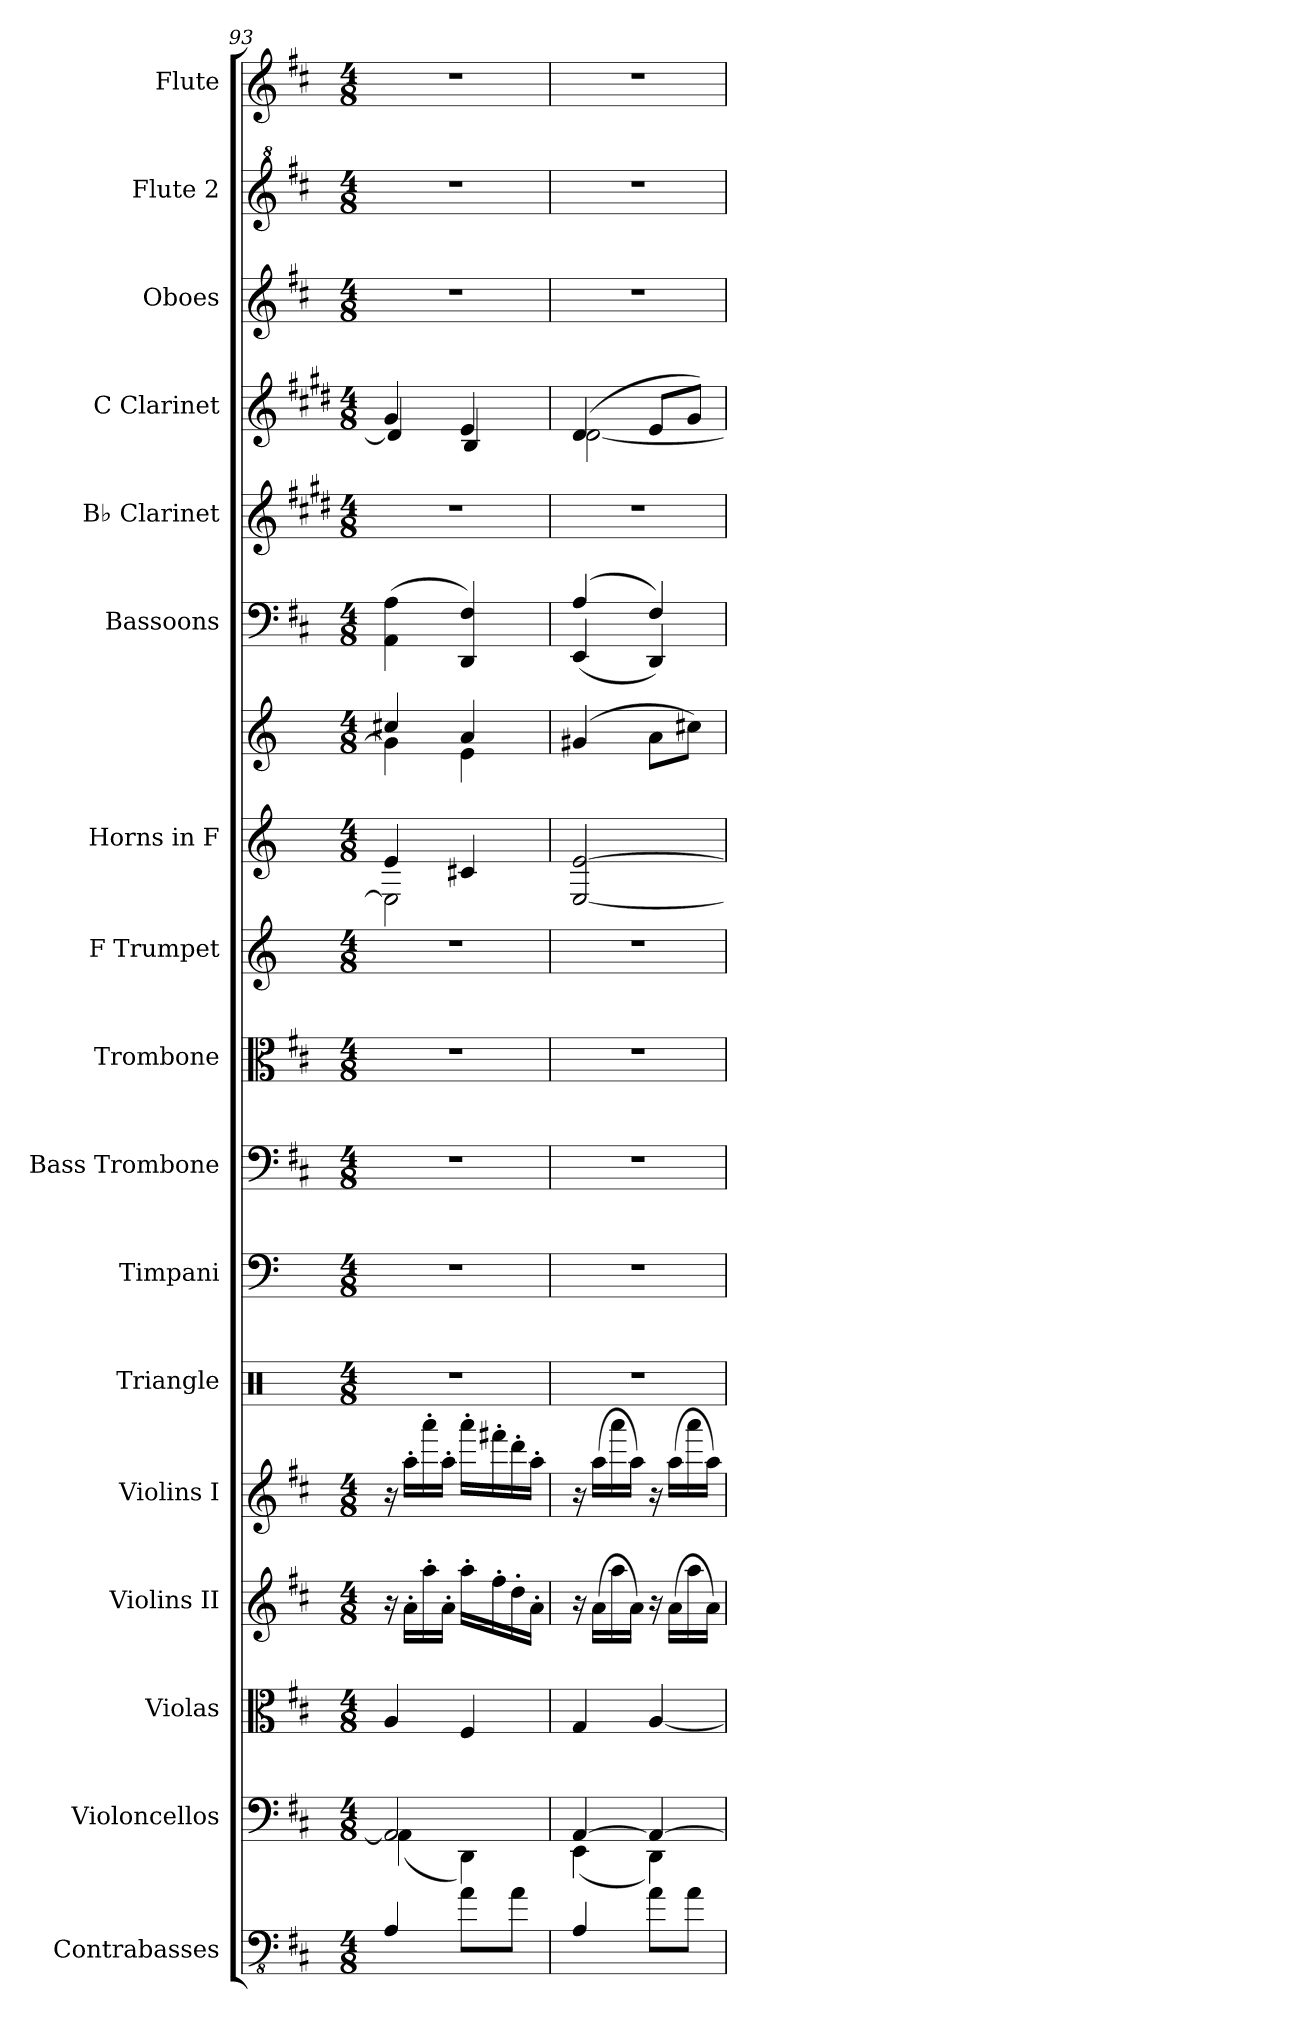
**kern	**kern	**kern	**kern	**kern	**kern	**kern	**kern	**kern	**kern	**kern	**kern	**kern	**kern	**kern	**kern	**kern	**kern
*part17	*part16	*part15	*part14	*part13	*part12	*part11	*part10	*part9	*part8	*part7	*part7	*part6	*part5	*part4	*part3	*part2	*part1
*staff18	*staff17	*staff16	*staff15	*staff14	*staff13	*staff12	*staff11	*staff10	*staff9	*staff8	*staff7	*staff6	*staff5	*staff4	*staff3	*staff2	*staff1
*I"Contrabasses	*I"Violoncellos	*I"Violas	*I"Violins II	*I"Violins I	*I"Triangle	*I"Timpani	*I"Bass Trombone	*I"Trombone	*I"F Trumpet	*I"Horns in F	*	*I"Bassoons	*I"B♭ Clarinet	*I"C Clarinet	*I"Oboes	*I"Flute 2	*I"Flute
*I'Cb.	*I'Vc.	*I'Vla.	*I'Vln. II	*I'Vln. I	*I'Trgl.	*I'Timp.	*I'B. Tbn.	*I'Tbn.	*I'F Tpt.	*	*	*I'Bsn.	*I'B♭ Cl.	*I'C Cl.	*I'Ob.	*I'Fl. 2	*I'Fl. 2
!!LO:PB:g=z
*clefFv4	*clefF4	*clefC3	*clefG2	*clefG2	*clefX	*clefF4	*clefF4	*clefC3	*clefG2	*clefG2	*clefG2	*clefF4	*clefG2	*clefG2	*clefG2	*clefG^2	*clefG2
*ITrd7c12	*	*	*	*	*	*	*	*	*ITrd-3c-5	*ITrd4c7	*ITrd4c7	*	*ITrd1c2	*ITrd1c2	*	*	*
*k[f#c#]	*k[f#c#]	*k[f#c#]	*k[f#c#]	*k[f#c#]	*k[]	*k[]	*k[f#c#]	*k[f#c#]	*k[b-]	*k[b-]	*k[b-]	*k[f#c#]	*k[f#c#]	*k[f#c#]	*k[f#c#]	*k[f#c#]	*k[f#c#]
*M4/8	*M4/8	*M4/8	*M4/8	*M4/8	*M4/8	*M4/8	*M4/8	*M4/8	*M4/8	*M4/8	*M4/8	*M4/8	*M4/8	*M4/8	*M4/8	*M4/8	*M4/8
=93	=93	=93	=93	=93	=93	=93	=93	=93	=93	=93	=93	=93	=93	=93	=93	=93	=93
*	*^	*	*	*	*	*	*	*	*	*^	*^	*	*	*^	*	*	*
4AAA/	2AA/]	(<4AA\	4A/	16r	16r	2r	2r	2r	2r	2r	4A/	2AA\]	4f#X/	4c#\]	(>4AA\ 4A\	2r	4f#/	4c#/]	2r	2r	2r
.	.	.	.	16a'\LL	16aa'\LL	.	.	.	.	.	.	.	.	.	.	.	.	.	.	.	.
.	.	.	.	16aa'\	16aaa'\	.	.	.	.	.	.	.	.	.	.	.	.	.	.	.	.
.	.	.	.	16a'\JJ	16aa'\JJ	.	.	.	.	.	.	.	.	.	.	.	.	.	.	.	.
8AA\L	.	4DD\)	4F#/	16aa'\LL	16aaa'\LL	.	.	.	.	.	4F#X/	.	4d/	4A\	4DD/ 4F#/)	.	4d/	4A/	.	.	.
.	.	.	.	16ff#'\	16fff#X'\	.	.	.	.	.	.	.	.	.	.	.	.	.	.	.	.
8AA\J	.	.	.	16dd'\	16ddd'\	.	.	.	.	.	.	.	.	.	.	.	.	.	.	.	.
.	.	.	.	16a'\JJ	16aa'\JJ	.	.	.	.	.	.	.	.	.	.	.	.	.	.	.	.
*	*	*	*	*	*	*	*	*	*	*	*v	*v	*	*	*	*	*	*	*	*	*
*	*	*	*	*	*	*	*	*	*	*	*	*v	*v	*	*	*	*	*	*	*
=94	=94	=94	=94	=94	=94	=94	=94	=94	=94	=94	=94	=94	=94	=94	=94	=94	=94	=94	=94
*	*	*	*	*	*	*	*	*	*	*	*	*	*^	*	*	*	*	*	*
4AAA/	[4AA/	(<4EE\	4G/	16r	16r	2r	2r	2r	2r	2r	[2AA/ [2A/	(>4c#X/	(>4A/	(<4EE/	2r	(>4c#/	[2c#\	2r	2r	2r
.	.	.	.	(>16a\LL	(>16aa\LL	.	.	.	.	.	.	.	.	.	.	.	.	.	.	.
.	.	.	.	16aa\	16aaa\	.	.	.	.	.	.	.	.	.	.	.	.	.	.	.
.	.	.	.	16a\JJ)	16aa\JJ)	.	.	.	.	.	.	.	.	.	.	.	.	.	.	.
8AA\L	4AA/_	4DD\)	[4A/	16r	16r	.	.	.	.	.	.	8d\L	4F#/)	4DD/)	.	8d/L	.	.	.	.
.	.	.	.	(>16a\LL	(>16aa\LL	.	.	.	.	.	.	.	.	.	.	.	.	.	.	.
8AA\J	.	.	.	16aa\	16aaa\	.	.	.	.	.	.	8f#X\J)	.	.	.	8f#/J)	.	.	.	.
.	.	.	.	16a\JJ)	16aa\JJ)	.	.	.	.	.	.	.	.	.	.	.	.	.	.	.
*	*v	*v	*	*	*	*	*	*	*	*	*	*	*v	*v	*	*v	*v	*	*	*
=	=	=	=	=	=	=	=	=	=	=	=	=	=	=	=	=	=
*-	*-	*-	*-	*-	*-	*-	*-	*-	*-	*-	*-	*-	*-	*-	*-	*-	*-
